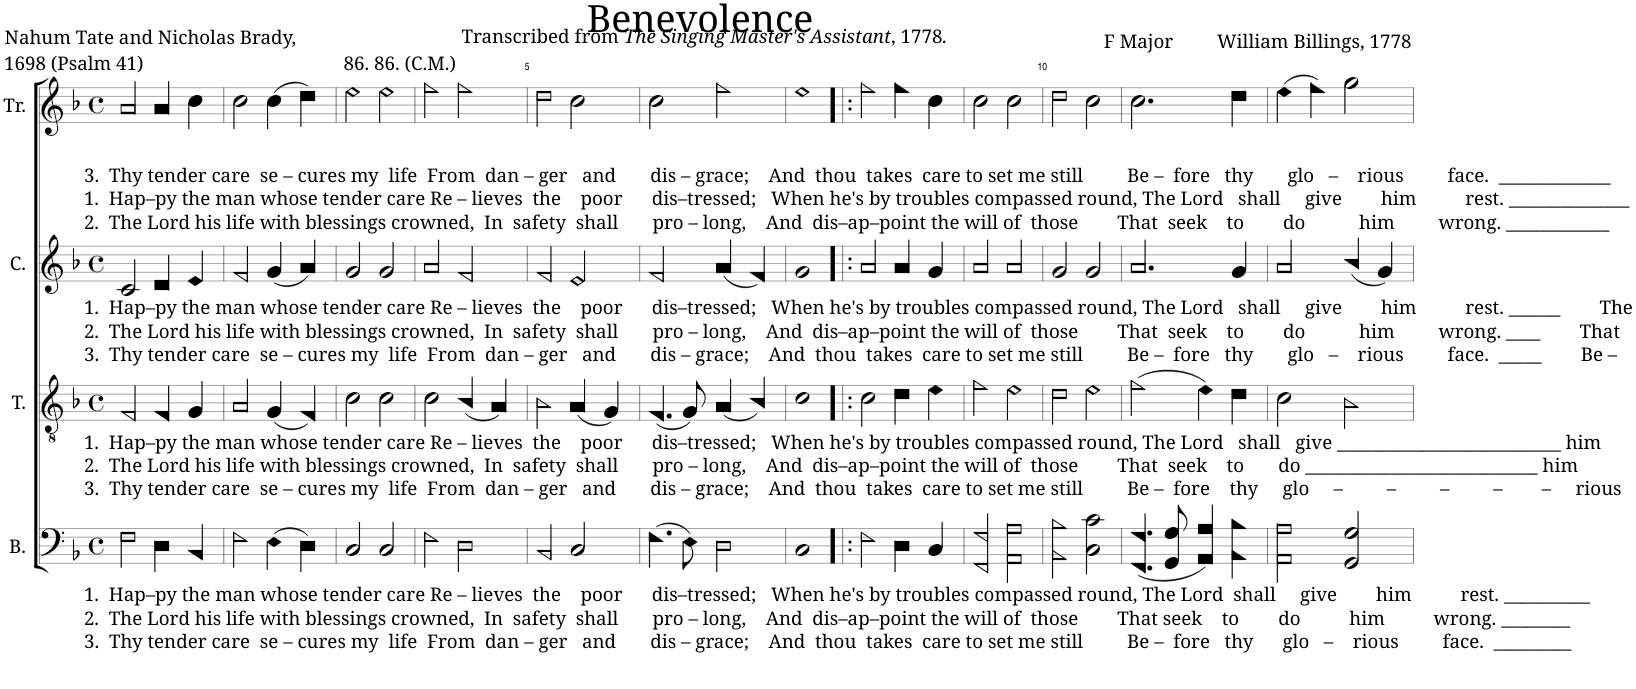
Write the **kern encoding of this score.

**kern	**kern	**kern	**kern
*part4	*part3	*part2	*part1
*staff4	*staff3	*staff2	*staff1
*I"B.	*I"T.	*I"C.	*I"Tr.
*I'B.	*I'T.	*I'C.	*I'Tr.
*clefF4	*clefGv2	*clefG2	*clefG2
*k[b-]	*k[b-]	*k[b-]	*k[b-]
*M4/4	*M4/4	*M4/4	*M4/4
*met(c)	*met(c)	*met(c)	*met(c)
=1	=1	=1	=1
!	!	!	!LO:TX:b:t=3.  Thy tender care  se – cures my  life  From  dan – ger   and       dis – grace;    And  thou  takes  care to set me still         Be –  fore   thy       glo   –    rious         face.  _____________
!	!	!	!LO:TX:b:t=1.  Hap–py the man whose tender care Re – lieves  the    poor      dis–tressed;   When he's by troubles compassed round, The Lord   shall     give        him          rest. ______________
!	!	!	!LO:TX:b:t=2.  The Lord his life with blessings crowned,  In  safety  shall       pro – long,    And  dis–ap–point the will of  those        That  seek    to        do           him         wrong. ____________
!	!	!LO:TX:b:t=1.  Hap–py the man whose tender care Re – lieves  the    poor      dis–tressed;   When he's by troubles compassed round, The Lord   shall     give        him          rest. ______        The	!
!	!	!LO:TX:b:t=2.  The Lord his life with blessings crowned,  In  safety  shall       pro – long,    And  dis–ap–point the will of  those        That  seek    to        do           him         wrong. ____        That	!
!	!	!LO:TX:b:t=3.  Thy tender care  se – cures my  life  From  dan – ger   and       dis – grace;    And  thou  takes  care to set me still         Be –  fore   thy       glo   –    rious         face.  _____        Be –	!
!	!LO:TX:b:t=1.  Hap–py the man whose tender care Re – lieves  the    poor      dis–tressed;   When he's by troubles compassed round, The Lord   shall   give __________________________ him	!	!
!	!LO:TX:b:t=2.  The Lord his life with blessings crowned,  In  safety  shall       pro – long,    And  dis–ap–point the will of  those        That  seek    to       do ___________________________ him	!	!
!	!LO:TX:b:t=3.  Thy tender care  se – cures my  life  From  dan – ger   and       dis – grace;    And  thou  takes  care to set me still         Be –  fore    thy     glo     –         –         –         –        –     rious	!	!
!LO:TX:b:t=1.  Hap–py the man whose tender care Re – lieves  the    poor      dis–tressed;   When he's by troubles compassed round, The Lord  shall     give        him          rest. __________	!	!	!
!LO:TX:b:t=2.  The Lord his life with blessings crowned,  In  safety  shall       pro – long,    And  dis–ap–point the will of  those        That seek    to        do          him          wrong. ________	!	!	!
!LO:TX:b:t=3.  Thy tender care  se – cures my  life  From  dan – ger   and       dis – grace;    And  thou  takes  care to set me still         Be –  fore   thy      glo   –    rious         face.  _________	!	!	!
2F!\	2F!/	2c!/	2a!/
4D!\	4F!/	4d!/	4a!/
4BB-!/	4G!/	4e!/	4cc!\
=2	=2	=2	=2
2F!\	2A!/	2f!/	2cc!\
(4E!\	(4G!/	(4g!/	(4cc!\
4D!\)	4F!/)	4a!/)	4dd!\)
=3	=3	=3	=3
2C!/	2c!\	2g!/	2ee!\
2C!/	2c!\	2g!/	2ee!\
=4	=4	=4	=4
2F!\	2c!\	2a!/	2ff!\
2D!\	(4B-!/	2f!/	2ff!\
.	4A!/)	.	.
=5	=5	=5	=5
2BB-!/	2B-!\	2f!/	2dd!\
2C!/	(4A!/	2e!/	2cc!\
.	4G!/)	.	.
=6	=6	=6	=6
(4.F!\	(4.F!/	2f!/	2cc!\
8E!\)	8G!/)	.	.
2D!\	(4A!/	(4a!/	2ff!\
.	4B-!/)	4f!/)	.
=7	=7	=7	=7
1C!	1c!	1g!	1ee!
=8!|:	=8!|:	=8!|:	=8!|:
2F!\	2c!\	2a!/	2ff!\
4D!\	4d!\	4a!/	4ff!\
4C!/	4e!\	4g!/	4cc!\
=9	=9	=9	=9
2FF!/ 2F!/	2f!\	2a!/	2cc!\
2AA!\ 2A!\	2e!\	2a!/	2cc!\
=10	=10	=10	=10
2BB-!\ 2B-!\	2d!\	2g!/	2dd!\
2C!\ 2c!\	2e!\	2g!/	2cc!\
=11	=11	=11	=11
(4.FF!/ 4.F!/	(2f!\	2.a!/	2.cc!\
8GG!/ 8G!/	.	.	.
4AA!/ 4A!/)	4e!\)	.	.
4BB-!\ 4B-!\	4d!\	4g!/	4dd!\
=12	=12	=12	=12
2AA!\ 2A!\	2c!\	2a!/	(4ee!\
.	.	.	4ff!\)
2GG!/ 2G!/	2B-!\	(4b-!/	2gg!\
.	.	4g!/)	.
=	=	=	=
*-	*-	*-	*-
